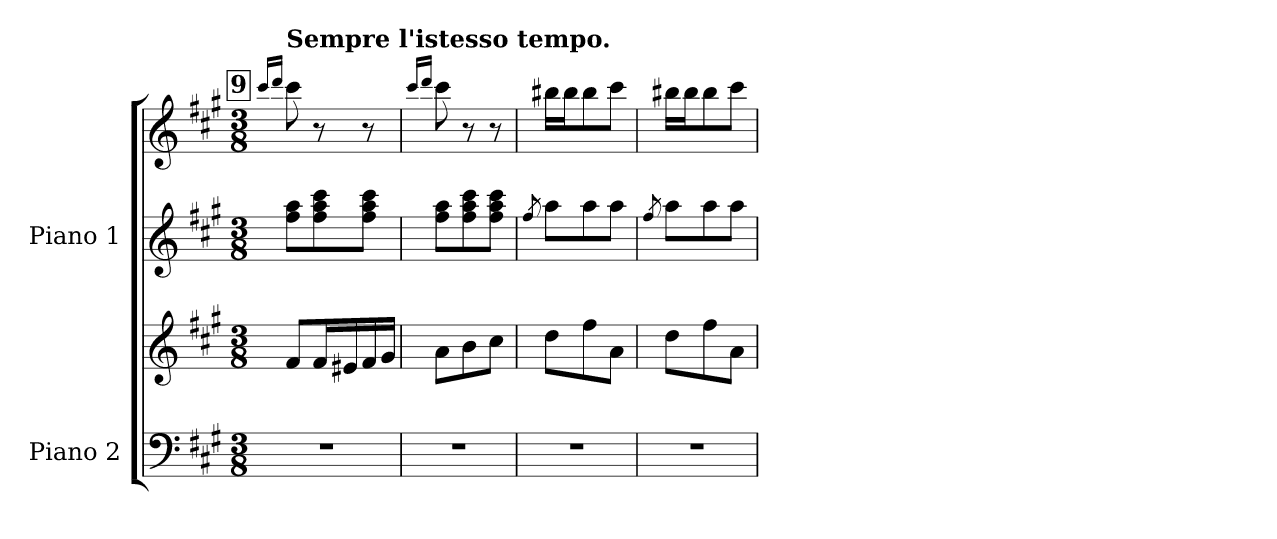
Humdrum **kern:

**kern	**kern	**kern	**kern
*part2	*part2	*part1	*part1
*staff4	*staff3	*staff2	*staff1
*I"Piano 2	*	*I"Piano 1	*
*I'Pno. 2	*	*I'Pno. 1	*
*clefF4	*clefG2	*clefG2	*clefG2
*k[f#c#g#]	*k[f#c#g#]	*k[f#c#g#]	*k[f#c#g#]
*M3/8	*M3/8	*M3/8	*M3/8
!!LO:REH:place=s1:a:B:fs=14:t=9
=145	=145	=145	=145
.	.	.	16qccc#/LL
.	.	.	16qddd/JJ
!	!	!	!LO:TX:a:B:t=Sempre l'istesso tempo.
4.r	8f#/L	8ff#\ 8aa\L	8ccc#\
.	16f#/L	8ff#\ 8aa\ 8ccc#\	8r
.	16e#X/	.	.
.	16f#/	8ff#\ 8aa\ 8ccc#\J	8r
.	16g#/JJ	.	.
=146	=146	=146	=146
.	.	.	16qccc#/LL
.	.	.	16qddd/JJ
4.r	8a\L	8ff#\ 8aa\L	8ccc#\
.	8b\	8ff#\ 8aa\ 8ccc#\	8r
.	8cc#\J	8ff#\ 8aa\ 8ccc#\J	8r
=147	=147	=147	=147
.	.	8qff#/	.
4.r	8dd\L	8aa\L	16bb#X\LL
.	.	.	16bb#\J
.	8ff#\	8aa\	8bb#\
.	8a\J	8aa\J	8ccc#\J
=148	=148	=148	=148
.	.	8qff#/	.
4.r	8dd\L	8aa\L	16bb#X\LL
.	.	.	16bb#\J
.	8ff#\	8aa\	8bb#\
.	8a\J	8aa\J	8ccc#\J
=	=	=	=
*-	*-	*-	*-
